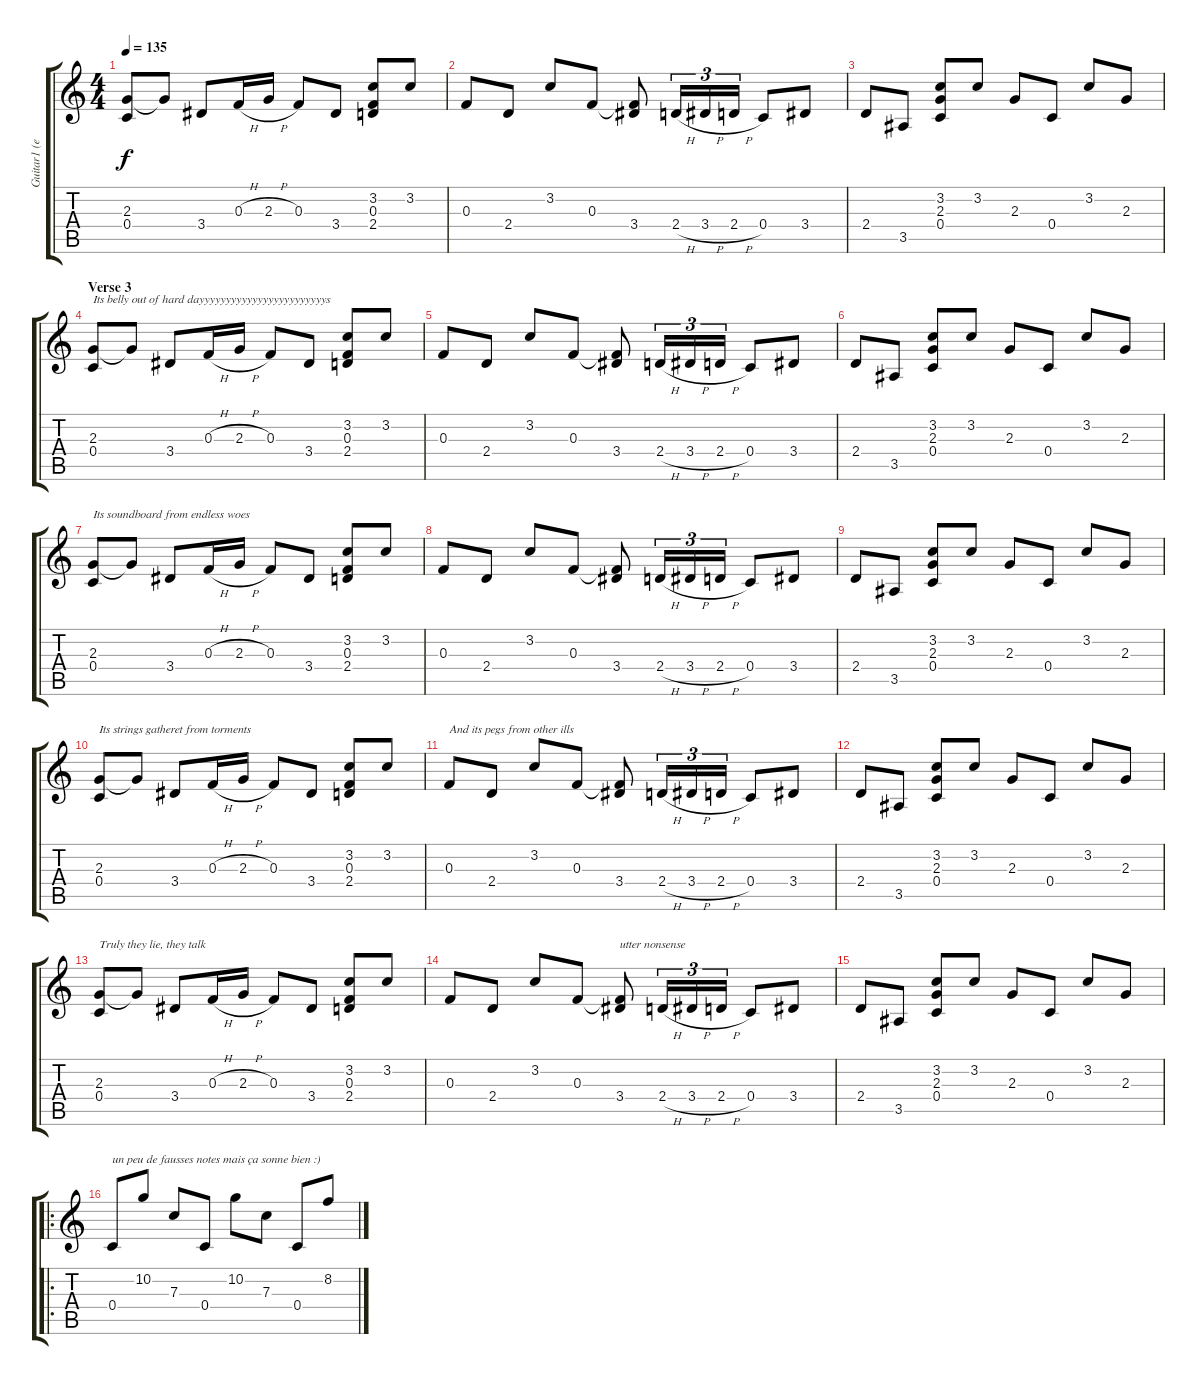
\track ("Guitar1 (esa)" "Guitar1 (e") {instrument acousticguitarsteel}
\staff {score tabs}
\tuning (D4 A3 F3 C3 G2 D2) {hide}
\ts (4 4)
\tempo 135
\clef g2
\ks c
(2.3 0.4).8{dy f} 2.3{t}.8 3.4.8 0.3{h}.16 2.3{h}.16 0.3.8 3.4.8 (3.2 0.3 2.4).8 3.2.8 |
0.3.8 2.4.8 3.2.8 0.3.8 (0.3{t} 3.4).8 2.4{h}.16{tu (3 2)} 3.4{h}.16{tu (3 2)} 2.4{h}.16{tu (3 2)} 0.4.8 3.4.8 |
2.4.8 3.5.8 (3.2 2.3 0.4).8 3.2.8 2.3.8 0.4.8 3.2.8 2.3.8 |
\section ("" "Verse 3 ")
(2.3 0.4).8{txt "Its belly out of hard dayyyyyyyyyyyyyyyyyyyyyyyys "} 2.3{t}.8 3.4.8 0.3{h}.16 2.3{h}.16 0.3.8 3.4.8 (3.2 0.3 2.4).8 3.2.8 |
0.3.8 2.4.8 3.2.8 0.3.8 (0.3{t} 3.4).8 2.4{h}.16{tu (3 2)} 3.4{h}.16{tu (3 2)} 2.4{h}.16{tu (3 2)} 0.4.8 3.4.8 |
2.4.8 3.5.8 (3.2 2.3 0.4).8 3.2.8 2.3.8 0.4.8 3.2.8 2.3.8 |
(2.3 0.4).8{txt "Its soundboard from endless woes "} 2.3{t}.8 3.4.8 0.3{h}.16 2.3{h}.16 0.3.8 3.4.8 (3.2 0.3 2.4).8 3.2.8 |
0.3.8 2.4.8 3.2.8 0.3.8 (0.3{t} 3.4).8 2.4{h}.16{tu (3 2)} 3.4{h}.16{tu (3 2)} 2.4{h}.16{tu (3 2)} 0.4.8 3.4.8 |
2.4.8 3.5.8 (3.2 2.3 0.4).8 3.2.8 2.3.8 0.4.8 3.2.8 2.3.8 |
(2.3 0.4).8{txt "Its strings gatheret from torments "} 2.3{t}.8 3.4.8 0.3{h}.16 2.3{h}.16 0.3.8 3.4.8 (3.2 0.3 2.4).8 3.2.8 |
0.3.8{txt "And its pegs from other ills"} 2.4.8 3.2.8 0.3.8 (0.3{t} 3.4).8 2.4{h}.16{tu (3 2)} 3.4{h}.16{tu (3 2)} 2.4{h}.16{tu (3 2)} 0.4.8 3.4.8 |
2.4.8 3.5.8 (3.2 2.3 0.4).8 3.2.8 2.3.8 0.4.8 3.2.8 2.3.8 |
(2.3 0.4).8{txt "Truly they lie, they talk "} 2.3{t}.8 3.4.8 0.3{h}.16 2.3{h}.16 0.3.8 3.4.8 (3.2 0.3 2.4).8 3.2.8 |
0.3.8 2.4.8 3.2.8 0.3.8 (0.3{t} 3.4).8{txt "utter nonsense "} 2.4{h}.16{tu (3 2)} 3.4{h}.16{tu (3 2)} 2.4{h}.16{tu (3 2)} 0.4.8 3.4.8 |
2.4.8 3.5.8 (3.2 2.3 0.4).8 3.2.8 2.3.8 0.4.8 3.2.8 2.3.8 |
\ro
0.4.8{txt "un peu de fausses notes mais ça sonne bien :)"} 10.2.8 7.3.8 0.4.8 10.2.8 7.3.8 0.4.8 8.2.8
